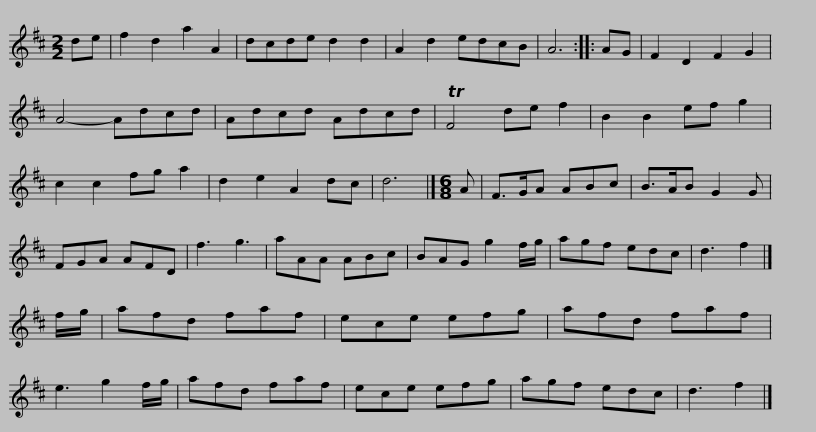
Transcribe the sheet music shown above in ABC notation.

X:1
L:1/8
M:2/2
I:linebreak $
K:D
V:1 treble
V:1
 de | f2 d2 a2 A2 | dcde d2 d2 | A2 d2 edcB | A6 :: %5
 AG | F2 D2 F2 G2 | A4- Adcd | Adcd Adcd |$ TF4 de f2 | %10
 B2 B2 ef g2 | c2 c2 fg a2 | d2 e2 A2 dc | d6 |][M:6/8] A | %15
 F>GA ABc | B>AB G2 G | FGA AFD |$ f3 g3 | aAA ABc | %20
 BAG g2 f/g/ | agf edc | d3 f2 |] f/g/ | afd faf | %25
 ece efg | afd faf |$ e3 g2 f/g/ | afd faf | ece efg | %30
 agf edc | d3 f2 |] %32
